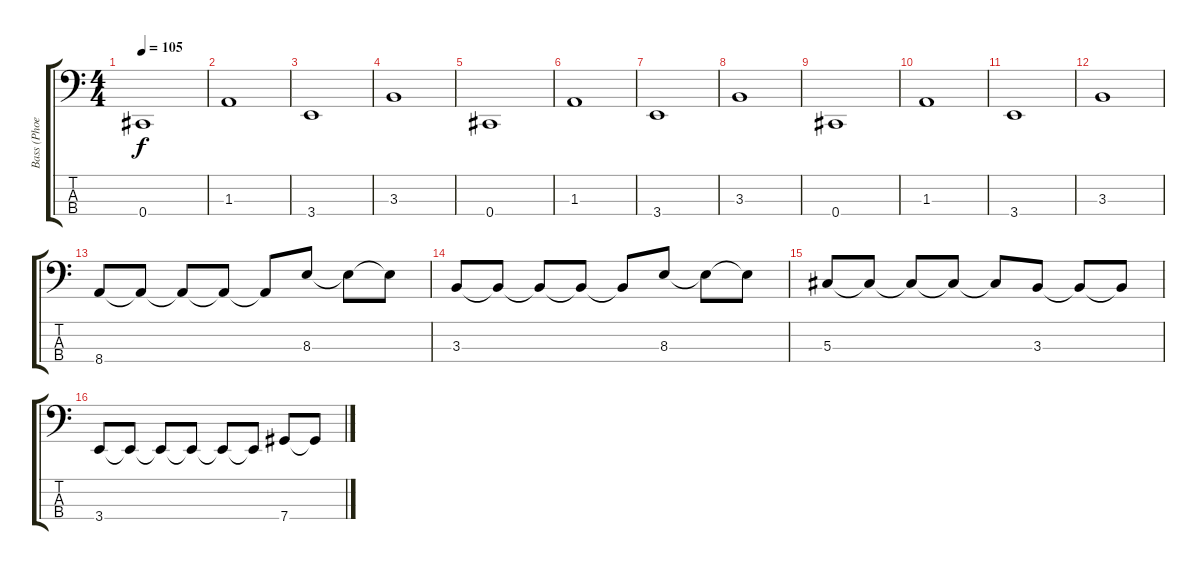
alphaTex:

\track ("Bass (Phoenix)" "Bass (Phoe") {instrument electricbassfinger}
\staff {score tabs}
\tuning (Gb2 Db2 Ab1 Db1) {hide}
\ts (4 4)
\tempo 105
\clef f4
\ks c
0.4.1{dy f} |
1.3.1 |
3.4.1 |
3.3.1 |
0.4.1 |
1.3.1 |
3.4.1 |
3.3.1 |
0.4.1 |
1.3.1 |
3.4.1 |
3.3.1 |
8.4.8 8.4{t}.8 8.4{t}.8 8.4{t}.8 8.4{t}.8 8.3.8 8.3{t}.8 8.3{t}.8 |
3.3.8 3.3{t}.8 3.3{t}.8 3.3{t}.8 3.3{t}.8 8.3.8 8.3{t}.8 8.3{t}.8 |
5.3.8 5.3{t}.8 5.3{t}.8 5.3{t}.8 5.3{t}.8 3.3.8 3.3{t}.8 3.3{t}.8 |
3.4.8 3.4{t}.8 3.4{t}.8 3.4{t}.8 3.4{t}.8 3.4{t}.8 7.4.8 7.4{t}.8
